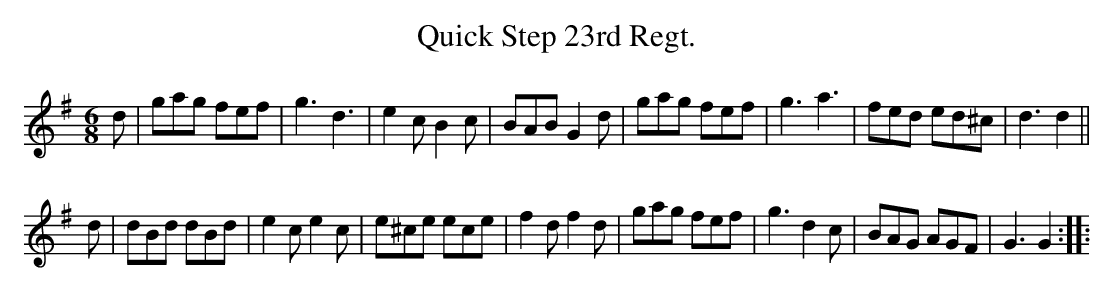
X:1
T:Quick Step 23rd Regt.
M:6/8
K:G
d|\
gag fef| g3 d3| e2c B2c| BAB G2d|\
gag fef| g3 a3| fed ed^c| d3 d2||
d|\
dBd dBd| e2c e2c| e^ce ece| f2d f2d|\
gag fef| g3 d2c| BAG AGF| G3 G2::
